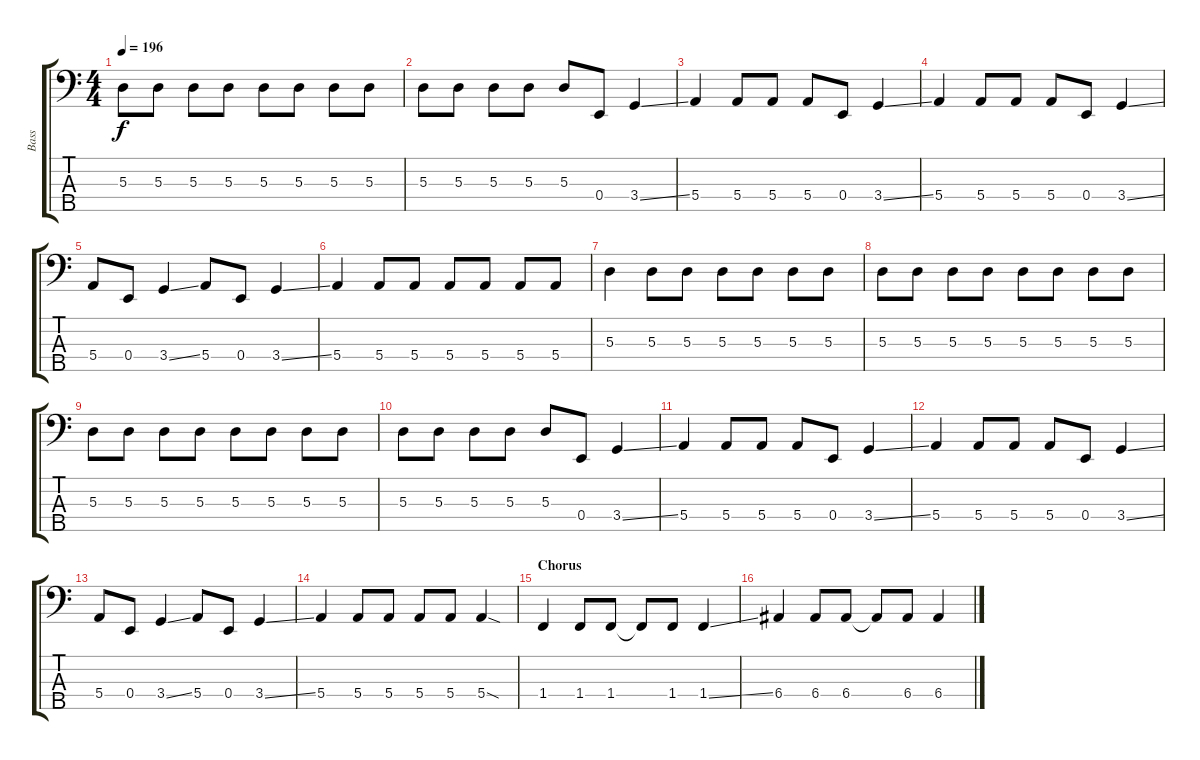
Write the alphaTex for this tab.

\track ("Bass" "Bass") {instrument electricbasspick}
\staff {score tabs}
\tuning (G2 D2 A1 E1 B0) {hide}
\ts (4 4)
\tempo 196
\clef f4
\ks c
5.3.8{dy f} 5.3.8 5.3.8 5.3.8 5.3.8 5.3.8 5.3.8 5.3.8 |
5.3.8 5.3.8 5.3.8 5.3.8 5.3.8 0.4.8 3.4{ss}.4 |
5.4.4 5.4.8 5.4.8 5.4.8 0.4.8 3.4{ss}.4 |
5.4.4 5.4.8 5.4.8 5.4.8 0.4.8 3.4{ss}.4 |
5.4.8 0.4.8 3.4{ss}.4 5.4.8 0.4.8 3.4{ss}.4 |
5.4.4 5.4.8 5.4.8 5.4.8 5.4.8 5.4.8 5.4.8 |
5.3.4 5.3.8 5.3.8 5.3.8 5.3.8 5.3.8 5.3.8 |
5.3.8 5.3.8 5.3.8 5.3.8 5.3.8 5.3.8 5.3.8 5.3.8 |
5.3.8 5.3.8 5.3.8 5.3.8 5.3.8 5.3.8 5.3.8 5.3.8 |
5.3.8 5.3.8 5.3.8 5.3.8 5.3.8 0.4.8 3.4{ss}.4 |
5.4.4 5.4.8 5.4.8 5.4.8 0.4.8 3.4{ss}.4 |
5.4.4 5.4.8 5.4.8 5.4.8 0.4.8 3.4{ss}.4 |
5.4.8 0.4.8 3.4{ss}.4 5.4.8 0.4.8 3.4{ss}.4 |
5.4.4 5.4.8 5.4.8 5.4.8 5.4.8 5.4{sod}.4 |
\section ("" "Chorus")
1.4.4 1.4.8 1.4.8 1.4{t}.8 1.4.8 1.4{ss}.4 |
6.4.4 6.4.8 6.4.8 6.4{t}.8 6.4.8 6.4{ss}.4
